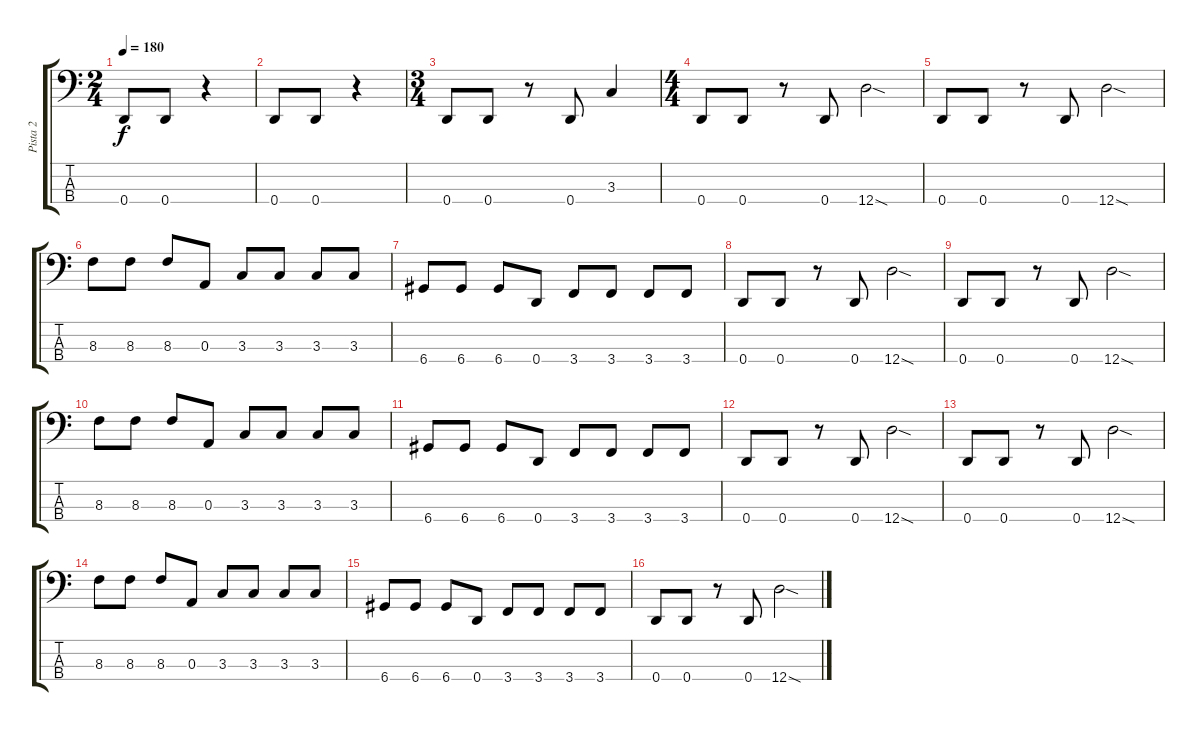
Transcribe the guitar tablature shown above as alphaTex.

\track ("Pista 2" "Pista 2") {instrument electricbasspick}
\staff {score tabs}
\tuning (G2 D2 A1 D1) {hide}
\ts (2 4)
\tempo 180
\clef f4
\ks c
0.4.8{dy f} 0.4.8 r.4 |
0.4.8 0.4.8 r.4 |
\ts (3 4)
0.4.8 0.4.8 r.8 0.4.8 3.3.4 |
\ts (4 4)
0.4.8 0.4.8 r.8 0.4.8 12.4{sod}.2 |
0.4.8 0.4.8 r.8 0.4.8 12.4{sod}.2 |
8.3.8 8.3.8 8.3.8 0.3.8 3.3.8 3.3.8 3.3.8 3.3.8 |
6.4.8 6.4.8 6.4.8 0.4.8 3.4.8 3.4.8 3.4.8 3.4.8 |
0.4.8 0.4.8 r.8 0.4.8 12.4{sod}.2 |
0.4.8 0.4.8 r.8 0.4.8 12.4{sod}.2 |
8.3.8 8.3.8 8.3.8 0.3.8 3.3.8 3.3.8 3.3.8 3.3.8 |
6.4.8 6.4.8 6.4.8 0.4.8 3.4.8 3.4.8 3.4.8 3.4.8 |
0.4.8 0.4.8 r.8 0.4.8 12.4{sod}.2 |
0.4.8 0.4.8 r.8 0.4.8 12.4{sod}.2 |
8.3.8 8.3.8 8.3.8 0.3.8 3.3.8 3.3.8 3.3.8 3.3.8 |
6.4.8 6.4.8 6.4.8 0.4.8 3.4.8 3.4.8 3.4.8 3.4.8 |
0.4.8 0.4.8 r.8 0.4.8 12.4{sod}.2
